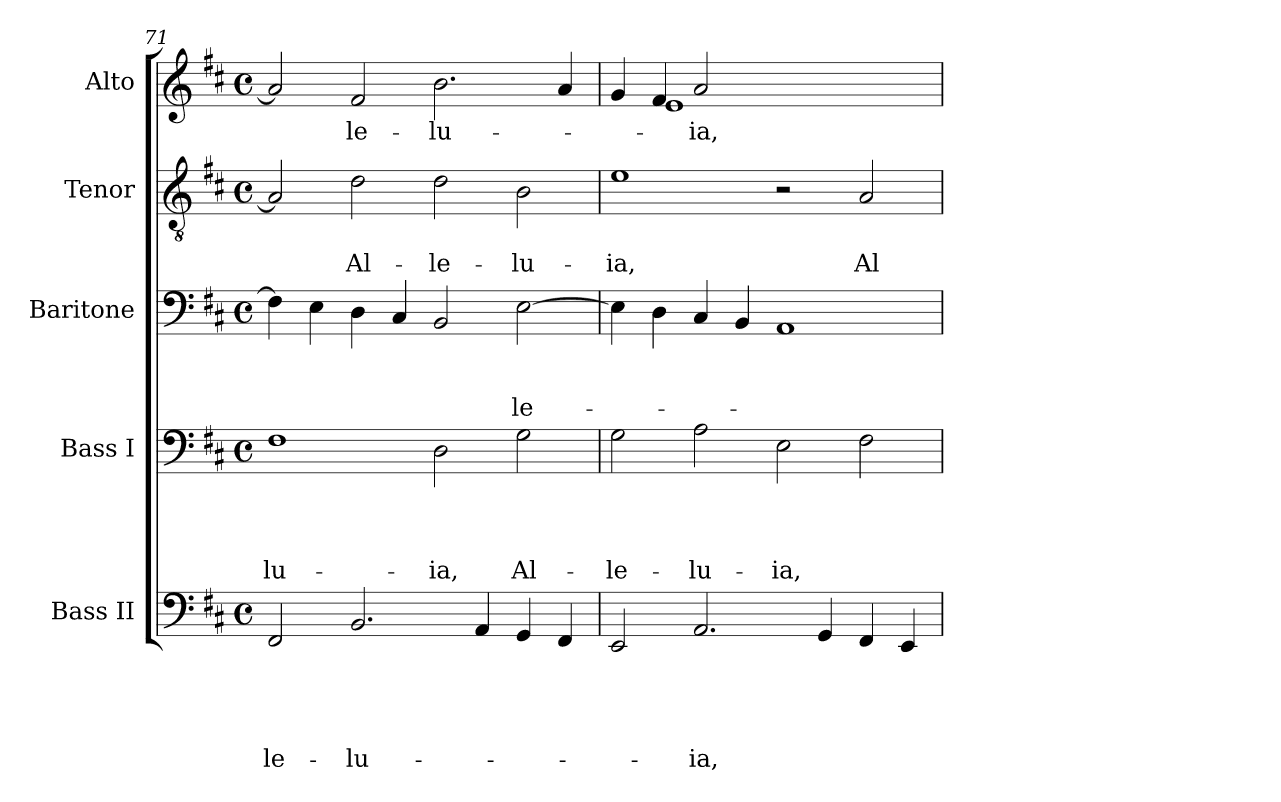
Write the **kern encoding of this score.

**kern	**text	**text	**text	**text	**text	**kern	**text	**text	**text	**text	**kern	**text	**text	**text	**kern	**text	**text	**kern	**text
*part5	*part5	*part5	*part5	*part5	*part5	*part4	*part4	*part4	*part4	*part4	*part3	*part3	*part3	*part3	*part2	*part2	*part2	*part1	*part1
*staff5	*staff5	*staff5	*staff5	*staff5	*staff5	*staff4	*staff4	*staff4	*staff4	*staff4	*staff3	*staff3	*staff3	*staff3	*staff2	*staff2	*staff2	*staff1	*staff1
*I"Bass II	*	*	*	*	*	*I"Bass I	*	*	*	*	*I"Baritone	*	*	*	*I"Tenor	*	*	*I"Alto	*
*clefF4	*	*	*	*	*	*clefF4	*	*	*	*	*clefF4	*	*	*	*clefGv2	*	*	*clefG2	*
*k[f#c#]	*	*	*	*	*	*k[f#c#]	*	*	*	*	*k[f#c#]	*	*	*	*k[f#c#]	*	*	*k[f#c#]	*
*D:	*	*	*	*	*	*D:	*	*	*	*	*D:	*	*	*	*D:	*	*	*D:	*
*M4/4	*	*	*	*	*	*M4/4	*	*	*	*	*M4/4	*	*	*	*M4/4	*	*	*M4/4	*
*met(c)	*	*	*	*	*	*met(c)	*	*	*	*	*met(c)	*	*	*	*met(c)	*	*	*met(c)	*
=71	=71	=71	=71	=71	=71	=71	=71	=71	=71	=71	=71	=71	=71	=71	=71	=71	=71	=71	=71
!	!	!	!	!	!LO:LY:b	!	!	!	!	!LO:LY:b	!	!	!	!	!	!	!	!	!
2FF#/	.	.	.	.	-le-	1F#	.	.	.	-lu-	4F#\]	.	.	.	2A/]	.	.	2a/]	.
.	.	.	.	.	.	.	.	.	.	.	4E\	.	.	.	.	.	.	.	.
!	!	!	!	!	!LO:LY:b	!	!	!	!	!	!	!	!	!	!	!	!LO:LY:b	!	!LO:LY:b
2.BB/	.	.	.	.	-lu-	.	.	.	.	.	4D\	.	.	.	2d\	.	Al-	2f#/	-le-
.	.	.	.	.	.	.	.	.	.	.	4C#/	.	.	.	.	.	.	.	.
!	!	!	!	!	!	!	!	!	!	!LO:LY:b	!	!	!	!	!	!	!LO:LY:b	!	!LO:LY:b
.	.	.	.	.	.	2D\	.	.	.	-ia,	2BB/	.	.	.	2d\	.	-le-	2.b\	-lu-
4AA/	.	.	.	.	.	.	.	.	.	.	.	.	.	.	.	.	.	.	.
!	!	!	!	!	!	!	!	!	!	!LO:LY:b	!	!	!	!LO:LY:b	!	!	!LO:LY:b	!	!
4GG/	.	.	.	.	.	2G\	.	.	.	Al-	[>2E\	.	.	-le-	2B\	.	-lu-	.	.
4FF#/	.	.	.	.	.	.	.	.	.	.	.	.	.	.	.	.	.	4a/	.
=72	=72	=72	=72	=72	=72	=72	=72	=72	=72	=72	=72	=72	=72	=72	=72	=72	=72	=72	=72
!	!	!	!	!	!	!	!	!	!	!LO:LY:b	!	!	!	!	!	!	!LO:LY:b	!	!
*	*	*	*	*	*	*	*	*	*	*	*	*	*	*	*	*	*	*^	*
2EE/	.	.	.	.	.	2G\	.	.	.	-le-	4E\]	.	.	.	1e	.	-ia,	4g/	4ryy	.
.	.	.	.	.	.	.	.	.	.	.	4D\	.	.	.	.	.	.	4f#/	1e	.
!	!	!	!	!	!LO:LY:b	!	!	!	!	!LO:LY:b	!	!	!	!	!	!	!	!	!	!LO:LY:b
2.AA/	.	.	.	.	-ia,	2A\	.	.	.	-lu-	4C#/	.	.	.	.	.	.	2a/	.	-ia,
.	.	.	.	.	.	.	.	.	.	.	4BB/	.	.	.	.	.	.	.	.	.
!	!	!	!	!	!	!	!	!	!	!LO:LY:b	!	!	!	!	!	!	!	!	!	!
.	.	.	.	.	.	2E\	.	.	.	-ia,	1AA	.	.	.	2r	.	.	2.ryy	.	.
4GG/	.	.	.	.	.	.	.	.	.	.	.	.	.	.	.	.	.	.	2.ryy	.
!	!	!	!	!	!	!	!	!	!	!	!	!	!	!	!	!	!LO:LY:b	!	!	!
4FF#/	.	.	.	.	.	2F#\	.	.	.	.	.	.	.	.	2A/	.	Al-	.	.	.
4EE/	.	.	.	.	.	.	.	.	.	.	.	.	.	.	.	.	.	4ryy	.	.
*	*	*	*	*	*	*	*	*	*	*	*	*	*	*	*	*	*	*v	*v	*
=	=	=	=	=	=	=	=	=	=	=	=	=	=	=	=	=	=	=	=
*-	*-	*-	*-	*-	*-	*-	*-	*-	*-	*-	*-	*-	*-	*-	*-	*-	*-	*-	*-
